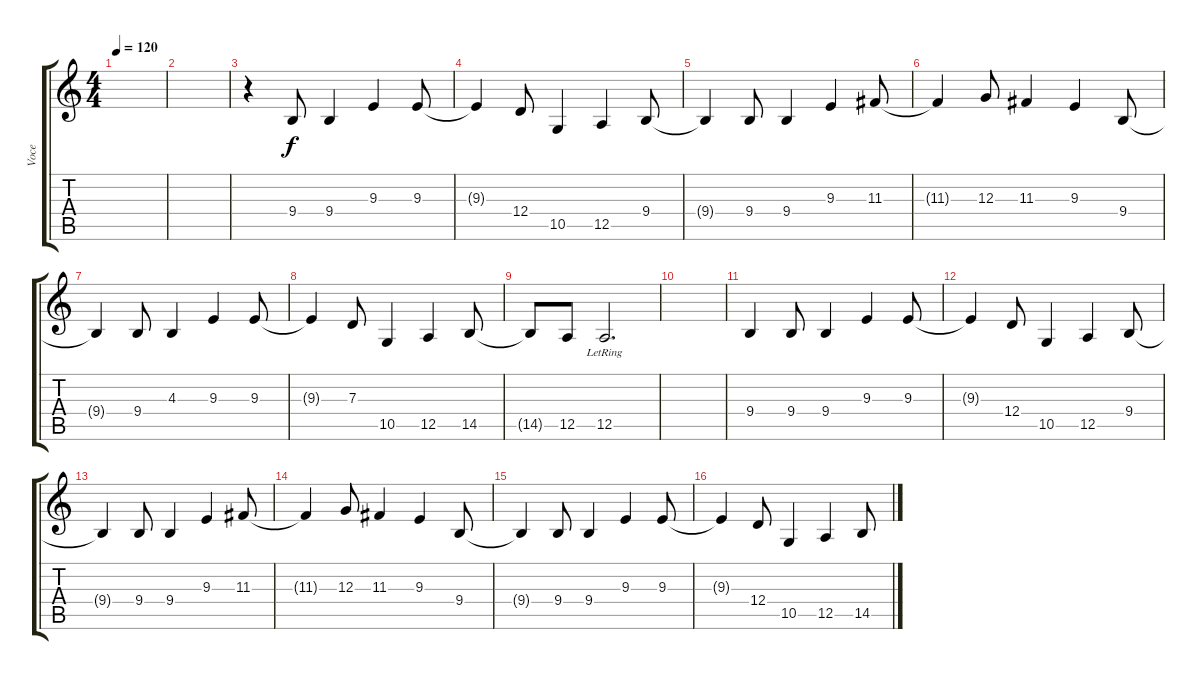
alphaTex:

\track ("Voce" "Voce") {instrument violin}
\staff {score tabs}
\tuning (E4 B3 G3 D3 A2 E2) {hide}
\ts (4 4)
\tempo 120
\clef g2
\ks c
|
|
r.4 9.4.8 9.4.4 9.3.4 9.3.8 |
9.3{t}.4 12.4.8 10.5.4 12.5.4 9.4.8 |
9.4{t}.4 9.4.8 9.4.4 9.3.4 11.3.8 |
11.3{t}.4 12.3.8 11.3.4 9.3.4 9.4.8 |
9.4{t}.4 9.4.8 4.3.4 9.3.4 9.3.8 |
9.3{t}.4 7.3.8 10.5.4 12.5.4 14.5.8 |
14.5{t}.8 12.5.8 12.5{lr}.2{d} |
|
9.4.4 9.4.8 9.4.4 9.3.4 9.3.8 |
9.3{t}.4 12.4.8 10.5.4 12.5.4 9.4.8 |
9.4{t}.4 9.4.8 9.4.4 9.3.4 11.3.8 |
11.3{t}.4 12.3.8 11.3.4 9.3.4 9.4.8 |
9.4{t}.4 9.4.8 9.4.4 9.3.4 9.3.8 |
9.3{t}.4 12.4.8 10.5.4 12.5.4 14.5.8
